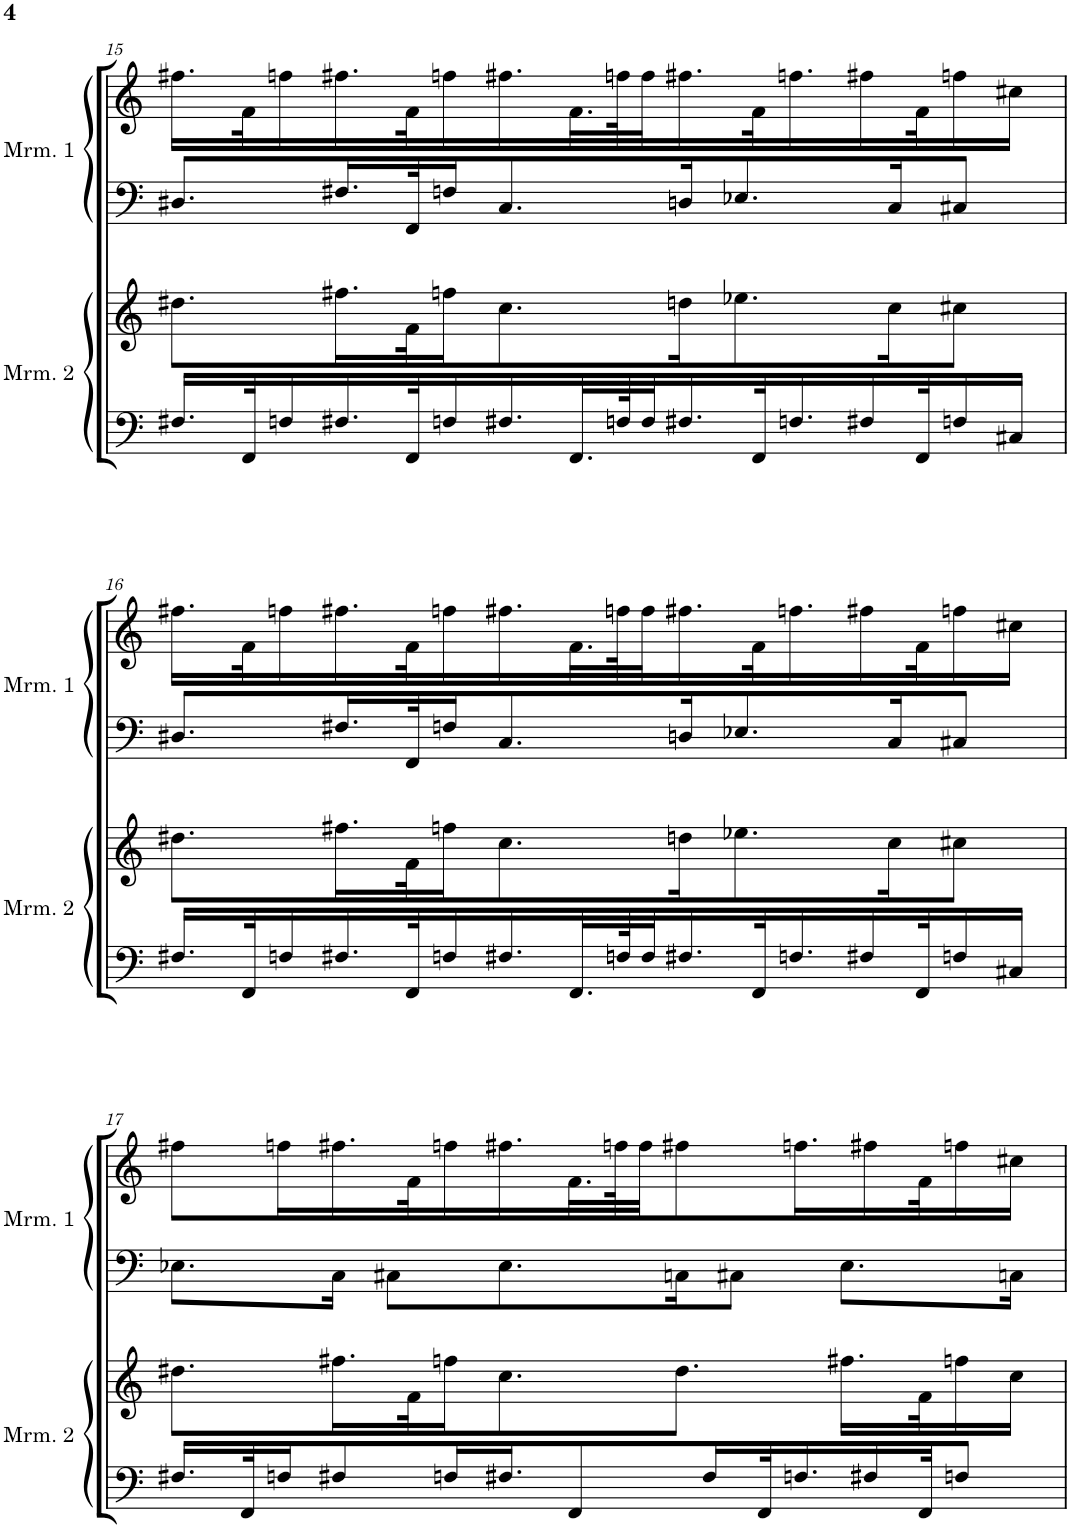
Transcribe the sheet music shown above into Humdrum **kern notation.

**kern	**kern	**kern	**kern
*part4	*part3	*part2	*part1
*staff4	*staff3	*staff2	*staff1
*I"Marimba 2	*I"Marimba 2	*I"Marimba 1	*I"Marimba 1
*I'Mrm. 2	*I'Mrm. 2	*I'Mrm. 1	*I'Mrm. 1
!!LO:PB:g=z
*clefF4	*clefG2	*clefF4	*clefG2
*k[]	*k[]	*k[]	*k[]
*M4/4	*M4/4	*M4/4	*M4/4
=15	=15	=15	=15
16.F#X/LL	8.dd#X\L	8.D#X/L	16.ff#X\LL
32FF/K	.	.	32f\K
16Fn/	.	.	16ffn\
16.F#X/	16.ff#X\L	16.F#X/L	16.ff#X\
32FF/K	32f\K	32FF/K	32f\K
16Fn/	16ffn\J	16Fn/J	16ffn\
16.F#X/	8.cc\	8.C/	16.ff#X\
32.FF/L	.	.	32.f\L
64Fn/K	.	.	64ffn\K
32F/J	.	.	32ff\J
16.F#X/	16ddn\K	16Dn/K	16.ff#X\
.	8.ee-X\	8.E-X/	.
32FF/K	.	.	32f\K
16.Fn/	.	.	16.ffn\
16F#X/	.	.	16ff#X\
.	16cc\K	16C/K	.
32FF/K	.	.	32f\K
16Fn/	8cc#X\J	8C#X/J	16ffn\
16C#X/JJ	.	.	16cc#X\JJ
!!LO:LB:g=z
=16	=16	=16	=16
16.F#X/LL	8.dd#X\L	8.D#X/L	16.ff#X\LL
32FF/K	.	.	32f\K
16Fn/	.	.	16ffn\
16.F#X/	16.ff#X\L	16.F#X/L	16.ff#X\
32FF/K	32f\K	32FF/K	32f\K
16Fn/	16ffn\J	16Fn/J	16ffn\
16.F#X/	8.cc\	8.C/	16.ff#X\
32.FF/L	.	.	32.f\L
64Fn/K	.	.	64ffn\K
32F/J	.	.	32ff\J
16.F#X/	16ddn\K	16Dn/K	16.ff#X\
.	8.ee-X\	8.E-X/	.
32FF/K	.	.	32f\K
16.Fn/	.	.	16.ffn\
16F#X/	.	.	16ff#X\
.	16cc\K	16C/K	.
32FF/K	.	.	32f\K
16Fn/	8cc#X\J	8C#X/J	16ffn\
16C#X/JJ	.	.	16cc#X\JJ
!!LO:LB:g=z
=17	=17	=17	=17
16.F#X/LL	8.dd#X\L	8.E-X\L	8ff#X\L
32FF/K	.	.	.
16Fn/J	.	.	16ffn\L
8F#X/	16.ff#X\L	16C\Jk	16.ff#X\
.	.	8C#X\L	.
.	32f\K	.	32f\K
16Fn/L	16ffn\J	.	16ffn\
16.F#X/J	8.cc\	8.E-\	16.ff#X\
8FF/	.	.	32.f\L
.	.	.	64ffn\K
.	.	.	32ff\JJ
.	8.dd#\J	16Cn\K	8ff#X\
16F#/L	.	.	.
.	.	8C#X\J	.
32FF/K	.	.	.
16.Fn/	.	.	16.ffn\L
.	16.ff#X\LL	8.E-\L	.
16F#X/	.	.	16ff#X\
32FF/JK	32f\K	.	32f\K
8Fn/J	16ffn\	.	16ffn\
.	16cc\JJ	16Cn\Jk	16cc#X\JJ
=	=	=	=
*-	*-	*-	*-
